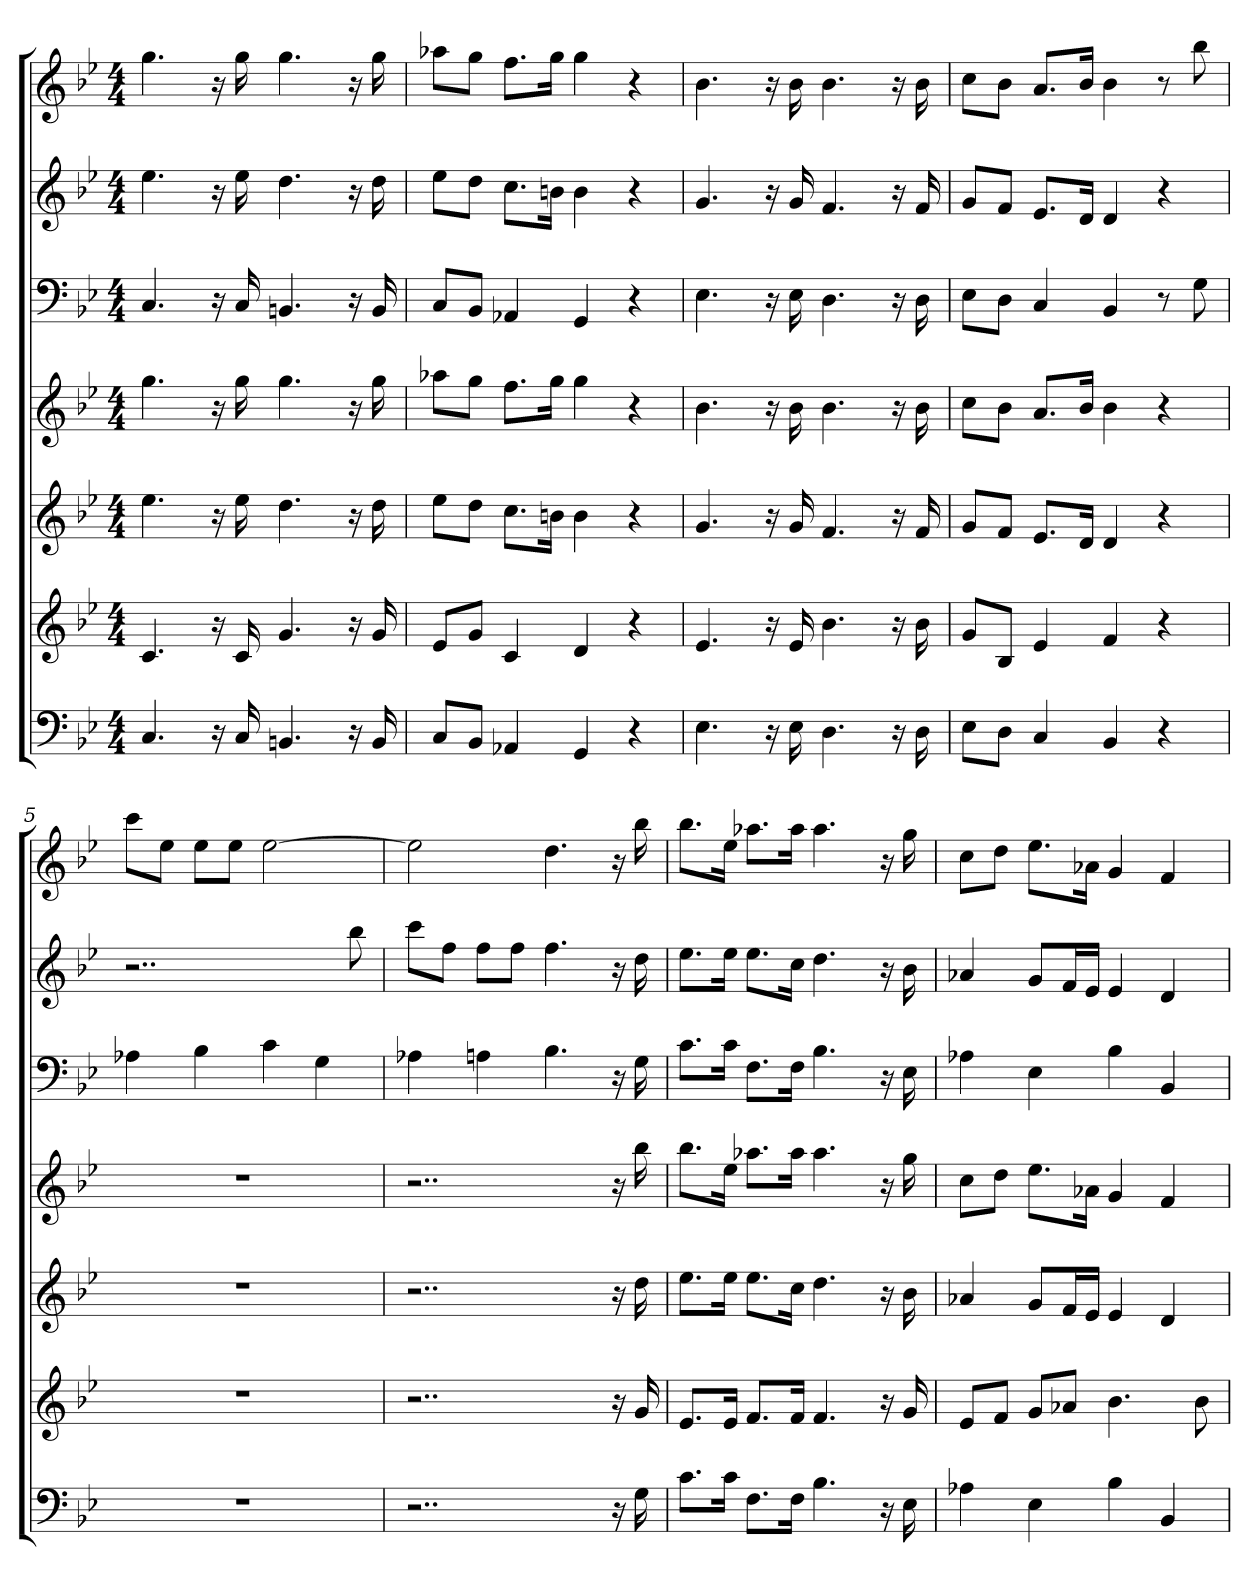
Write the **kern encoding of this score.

**kern	**kern	**kern	**kern	**kern	**kern	**kern
*part7	*part6	*part5	*part4	*part3	*part2	*part1
*staff7	*staff6	*staff5	*staff4	*staff3	*staff2	*staff1
*k[b-e-]	*k[b-e-]	*k[b-e-]	*k[b-e-]	*k[b-e-]	*k[b-e-]	*k[b-e-]
*g:	*g:	*g:	*g:	*g:	*g:	*g:
*M4/4	*M4/4	*M4/4	*M4/4	*M4/4	*M4/4	*M4/4
=1	=1	=1	=1	=1	=1	=1
4.C	4.c	4.ee-	4.gg	4.C	4.ee-	4.gg
16r	16r	16r	16r	16r	16r	16r
16C	16c	16ee-	16gg	16C	16ee-	16gg
4.BBn	4.g	4.dd	4.gg	4.BBn	4.dd	4.gg
16r	16r	16r	16r	16r	16r	16r
16BB	16g	16dd	16gg	16BB	16dd	16gg
=2	=2	=2	=2	=2	=2	=2
8CL	8e-L	8ee-L	8aa-XL	8CL	8ee-L	8aa-XL
8BB-J	8gJ	8ddJ	8ggJ	8BB-J	8ddJ	8ggJ
4AA-X	4c	8.ccL	8.ffL	4AA-X	8.ccL	8.ffL
.	.	16bnJk	16ggJk	.	16bnJk	16ggJk
4GG	4d	4b	4gg	4GG	4b	4gg
4r	4r	4r	4r	4r	4r	4r
=3	=3	=3	=3	=3	=3	=3
4.E-	4.e-	4.g	4.b-	4.E-	4.g	4.b-
16r	16r	16r	16r	16r	16r	16r
16E-	16e-	16g	16b-	16E-	16g	16b-
4.D	4.b-	4.f	4.b-	4.D	4.f	4.b-
16r	16r	16r	16r	16r	16r	16r
16D	16b-	16f	16b-	16D	16f	16b-
=4	=4	=4	=4	=4	=4	=4
8E-L	8gL	8gL	8ccL	8E-L	8gL	8ccL
8DJ	8B-J	8fJ	8b-J	8DJ	8fJ	8b-J
4C	4e-	8.e-L	8.aL	4C	8.e-L	8.aL
.	.	16dJk	16b-Jk	.	16dJk	16b-Jk
4BB-	4f	4d	4b-	4BB-	4d	4b-
4r	4r	4r	4r	8r	4r	8r
.	.	.	.	8G	.	8bb-
=5	=5	=5	=5	=5	=5	=5
1r	1r	1r	1r	4A-X	2..r	8cccL
.	.	.	.	.	.	8ee-J
.	.	.	.	4B-	.	8ee-L
.	.	.	.	.	.	8ee-J
.	.	.	.	4c	.	[2ee-
.	.	.	.	4G	.	.
.	.	.	.	.	8bb-	.
=6	=6	=6	=6	=6	=6	=6
2..r	2..r	2..r	2..r	4A-X	8cccL	2ee-]
.	.	.	.	.	8ffJ	.
.	.	.	.	4An	8ffL	.
.	.	.	.	.	8ffJ	.
.	.	.	.	4.B-	4.ff	4.dd
16r	16r	16r	16r	16r	16r	16r
16G	16g	16dd	16bb-	16G	16dd	16bb-
=7	=7	=7	=7	=7	=7	=7
8.cL	8.e-L	8.ee-L	8.bb-L	8.cL	8.ee-L	8.bb-L
16cJk	16e-Jk	16ee-Jk	16ee-Jk	16cJk	16ee-Jk	16ee-Jk
8.FL	8.fL	8.ee-L	8.aa-XL	8.FL	8.ee-L	8.aa-XL
16FJk	16fJk	16ccJk	16aa-Jk	16FJk	16ccJk	16aa-Jk
4.B-	4.f	4.dd	4.aa-	4.B-	4.dd	4.aa-
16r	16r	16r	16r	16r	16r	16r
16E-	16g	16b-	16gg	16E-	16b-	16gg
=8	=8	=8	=8	=8	=8	=8
4A-X	8e-L	4a-X	8ccL	4A-X	4a-X	8ccL
.	8fJ	.	8ddJ	.	.	8ddJ
4E-	8gL	8gL	8.ee-L	4E-	8gL	8.ee-L
.	8a-XJ	16fL	.	.	16fL	.
.	.	16e-JJ	16a-XJk	.	16e-JJ	16a-XJk
4B-	4.b-	4e-	4g	4B-	4e-	4g
4BB-	.	4d	4f	4BB-	4d	4f
.	8b-	.	.	.	.	.
=	=	=	=	=	=	=
*-	*-	*-	*-	*-	*-	*-
